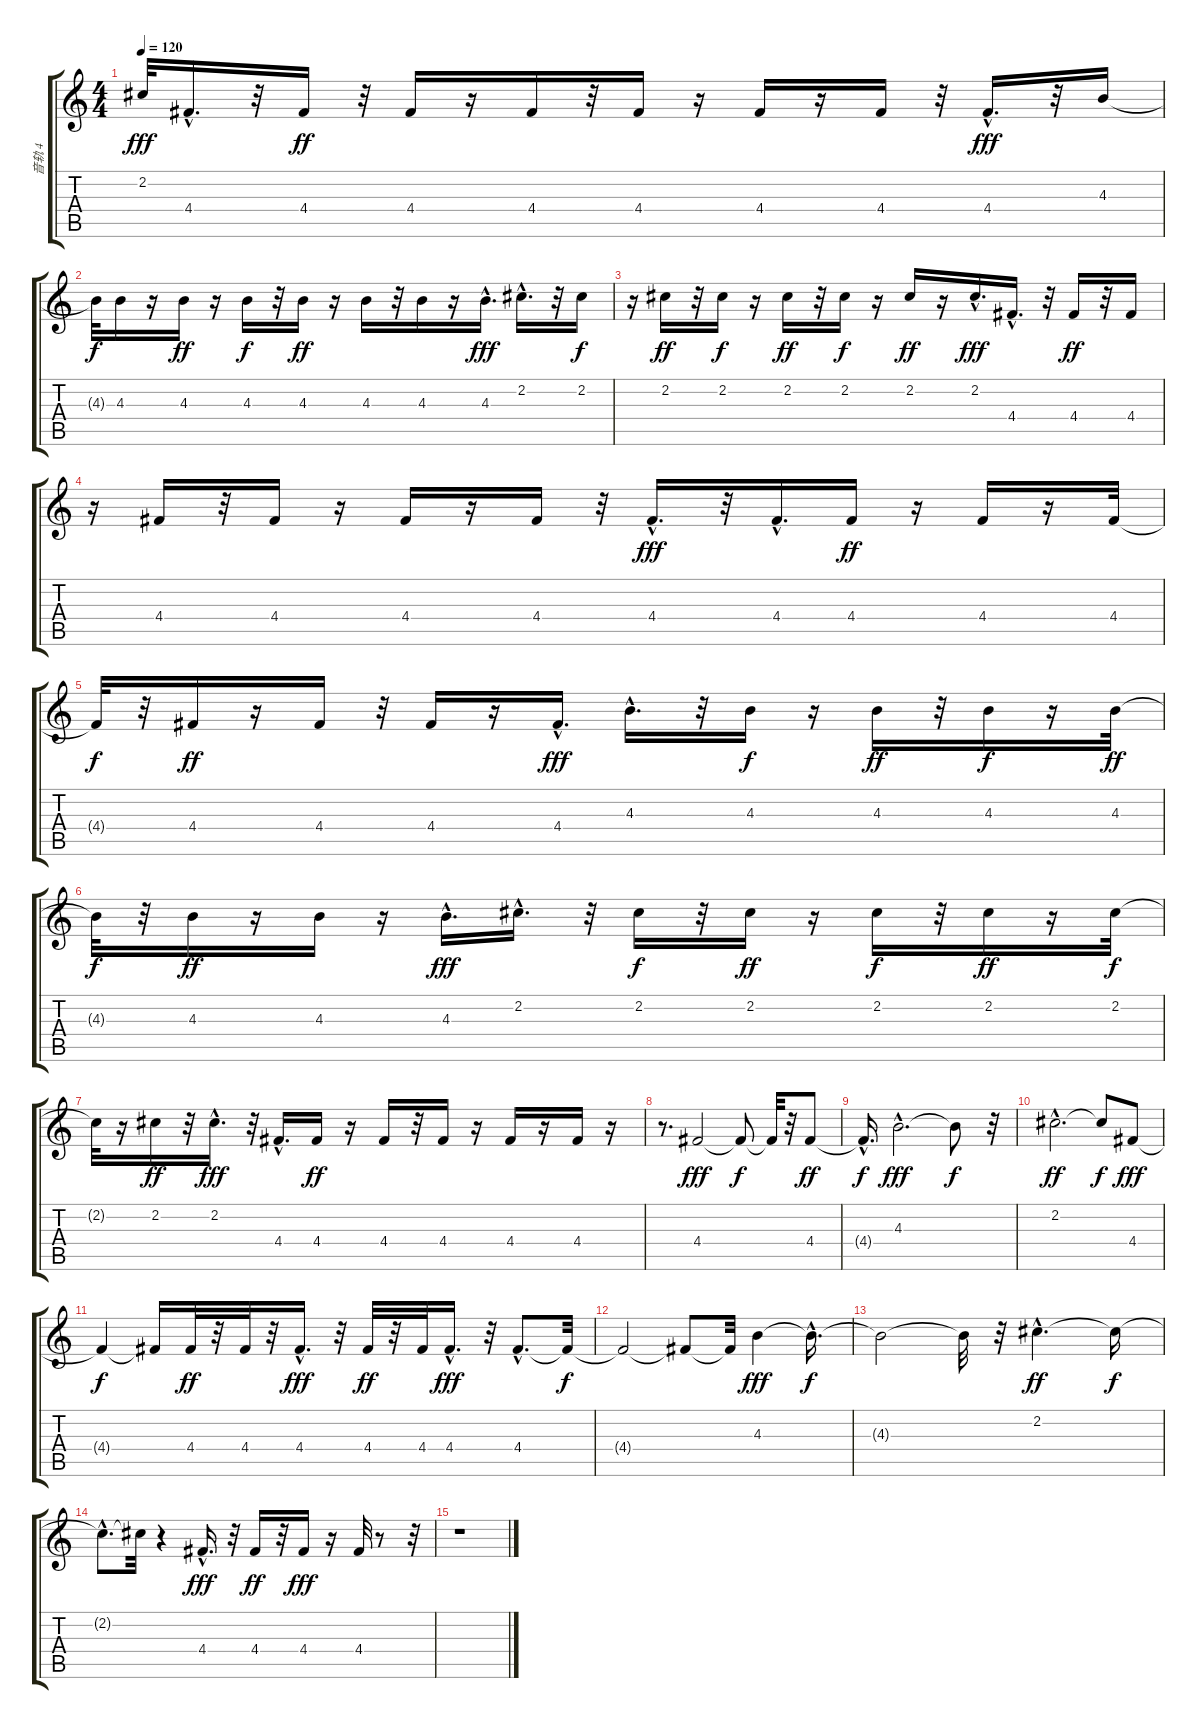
\track ("音轨 4" "音轨 4") {instrument distortionguitar}
\staff {score tabs}
\tuning (E4 B3 G3 D3 A2 E2) {hide}
\ts (4 4)
\tempo 120
\clef g2
\ks c
2.2.32{dy fff instrument distortionguitar} 4.4{hac}.16{d} r.32 4.4.16{dy ff} r.32 4.4.16 r.16 4.4.16 r.32 4.4.16 r.16 4.4.16 r.16 4.4.16 r.32 4.4{hac}.16{d dy fff} r.32 4.3.16 |
4.3{t}.32{dy f} 4.3.16 r.16 4.3.16{dy ff} r.16 4.3.16{dy f} r.32 4.3.16{dy ff} r.16 4.3.16 r.32 4.3.16 r.16 4.3{hac}.16{d dy fff} 2.2{hac}.16{d} r.32 2.2.16{dy f} |
r.16 2.2.16{dy ff} r.32 2.2.16{dy f} r.16 2.2.16{dy ff} r.32 2.2.16{dy f} r.16 2.2.16{dy ff} r.16 2.2{hac}.16{d dy fff} 4.4{hac}.16{d} r.32 4.4.16{dy ff} r.32 4.4.16 |
r.16 4.4.16 r.32 4.4.16 r.16 4.4.16 r.16 4.4.16 r.32 4.4{hac}.16{d dy fff} r.32 4.4{hac}.16{d} 4.4.16{dy ff} r.16 4.4.16 r.16 4.4.32 |
4.4{t}.32{dy f} r.32 4.4.16{dy ff} r.16 4.4.16 r.32 4.4.16 r.16 4.4{hac}.16{d dy fff} 4.3{hac}.16{d} r.32 4.3.16{dy f} r.16 4.3.16{dy ff} r.32 4.3.16{dy f} r.16 4.3.32{dy ff} |
4.3{t}.32{dy f} r.32 4.3.16{dy ff} r.16 4.3.16 r.16 4.3{hac}.16{d dy fff} 2.2{hac}.16{d} r.32 2.2.16{dy f} r.32 2.2.16{dy ff} r.16 2.2.16{dy f} r.32 2.2.16{dy ff} r.16 2.2.32{dy f} |
2.2{t}.32 r.16 2.2.16{dy ff} r.32 2.2{hac}.16{d dy fff} r.32 4.4{hac}.16{d} 4.4.16{dy ff} r.16 4.4.16 r.32 4.4.16 r.16 4.4.16 r.16 4.4.16 r.16 |
r.8{d} 4.4.2{dy fff volume 9} 4.4{t}.8{dy f} 4.4{t}.32 r.32 4.4.8{dy ff} |
4.4{hac t}.16{d dy f} 4.3{hac}.2{d dy fff} 4.3{t}.8{dy f} r.32 |
2.2{hac}.2{d dy ff} 2.2{t}.8{dy f} 4.4.8{dy fff} |
4.4{t}.4{dy f} 4.4{t}.16 4.4.32{dy ff} r.32 4.4.32 r.32 4.4{hac}.16{d dy fff} r.32 4.4.32{dy ff} r.32 4.4.32 4.4{hac}.16{d dy fff} r.32 4.4{hac}.8{d} 4.4{t}.32{dy f} |
4.4{t}.2 4.4{t}.8 4.4{t}.32 4.3.4{dy fff} 4.3{hac t}.16{d dy f} |
4.3{t}.2 4.3{t}.32 r.32 2.2{hac}.4{d dy ff} 2.2{t}.16{dy f} |
2.2{hac t}.8{d} 2.2{t}.32 r.4 4.4{hac}.16{d dy fff} r.32 4.4.16{dy ff} r.32 4.4.16{dy fff} r.16 4.4.32 r.8 r.32 |
r.1
